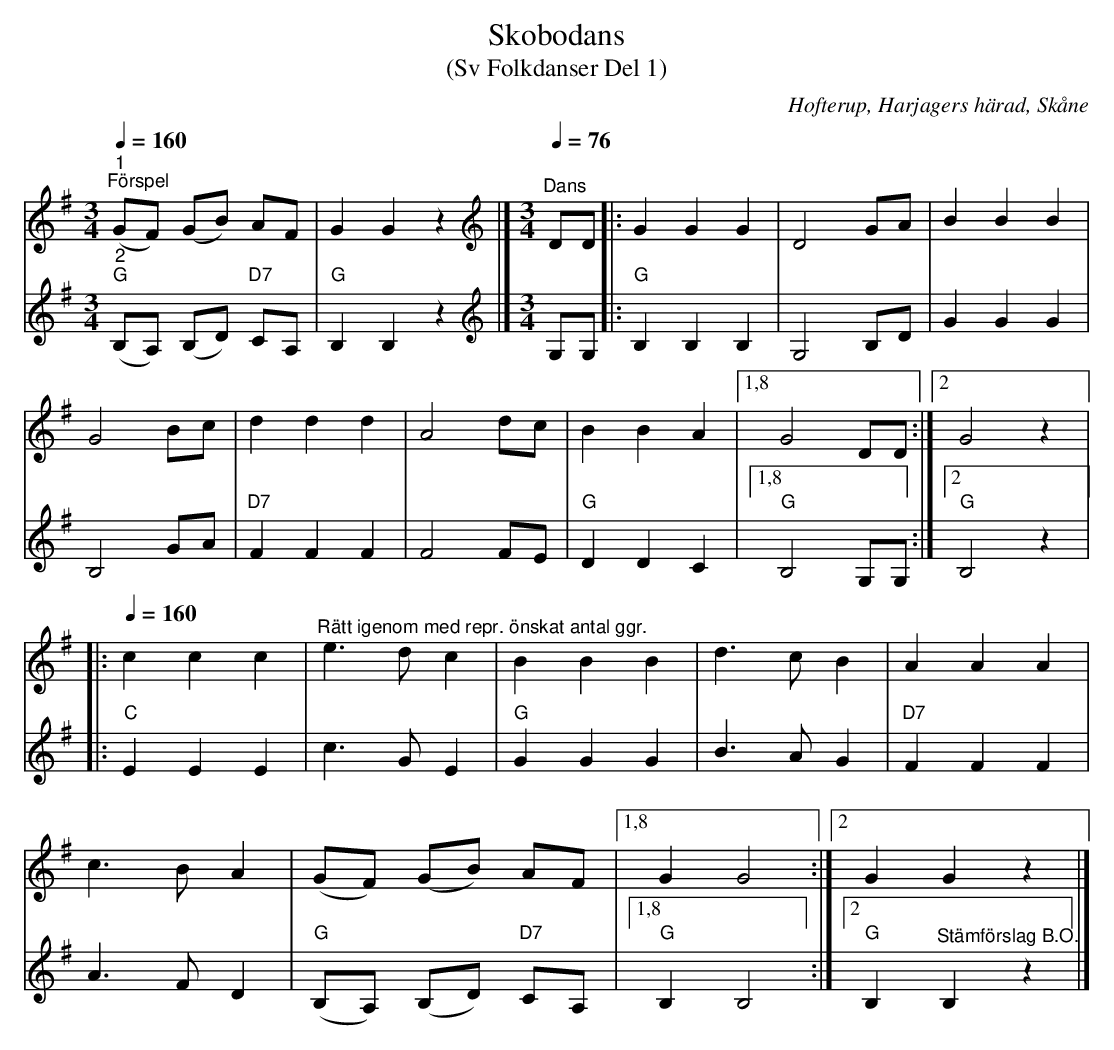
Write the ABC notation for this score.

X:1
T:Skobodans
T:(Sv Folkdanser Del 1)
O:Hofterup, Harjagers härad, Skåne
L:1/4
Q:1/4=160
M:3/4
K:G
V:1
"^1""^Förspel" (G/F/) (G/B/) A/F/ | G G z |][K:G][M:3/4][K:treble]"^Dans"[Q:1/4=76] D/D/ |: G G G | D2 G/A/ | B B B |
G2 B/c/ | d d d | A2 d/c/ | B B A |1,8 G2 D/D/ :|2 G2 z |:
[Q:1/4=160] c c c | "^Rätt igenom med repr. önskat antal ggr."e3/2 d/ c | B B B | d3/2 c/ B | A A A |
c3/2 B/ A | (G/F/) (G/B/) A/F/ |1,8 G G2 :|2 G G z |]
V:2
"^2""G" (B,/A,/) (B,/D/)"D7" C/A,/ |"G" B, B, z |][K:G][M:3/4][K:treble] G,/G,/ |: "G" B, B, B, | G,2 B,/D/ | G G G |
B,2 G/A/ |"D7" F F F | F2 F/E/ |"G" D D C |1,8 "G" B,2 G,/G,/ :|2"G" B,2 z |:
"C" E E E | c3/2 G/ E | "G" G G G | B3/2 A/ G |"D7" F F F |
A3/2 F/ D |"G" (B,/A,/) (B,/D/)"D7" C/A,/ |1,8 "G" B, B,2 :|2"G" B,"^Stämförslag B.O." B, z |]
